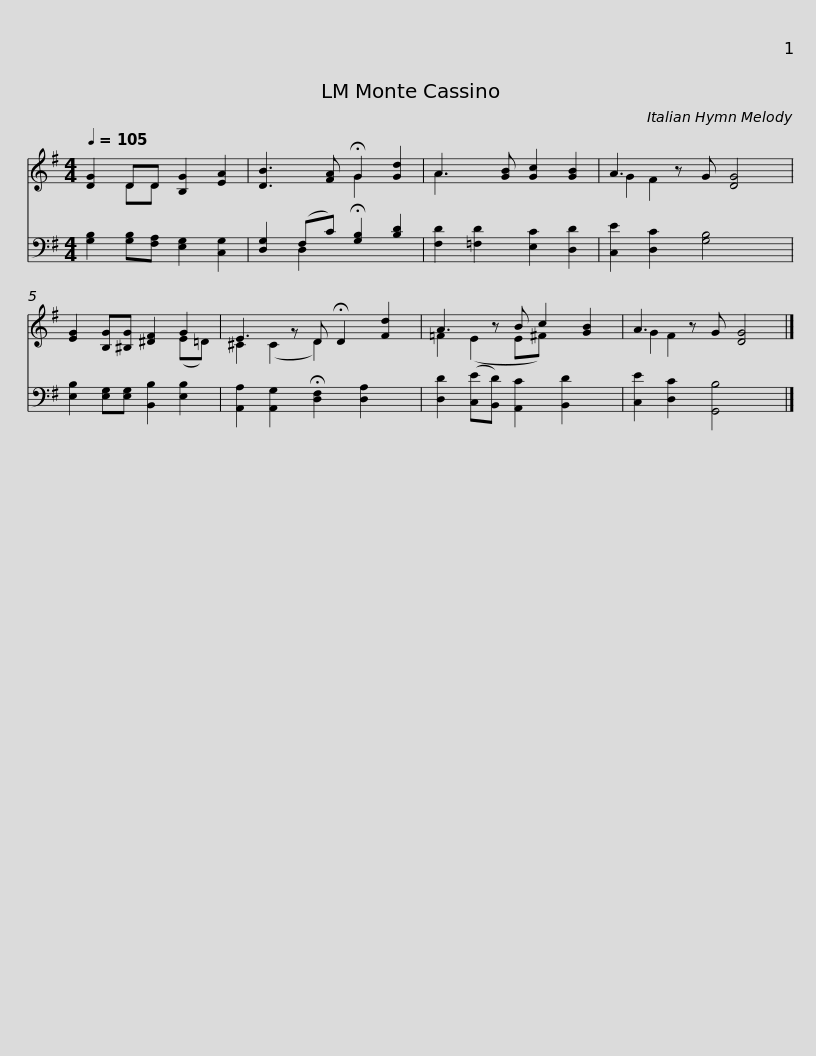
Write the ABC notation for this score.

X:1
%%score ( 1 2 ) ( 3 4 )
L:1/8
Q:1/4=105
M:4/4
I:linebreak $
K:G
V:1 treble
V:2 treble
V:3 bass
V:4 bass
V:1
 [DG]2 DD [B,G]2 [EA]2 | [DB]3 [FA] !fermata!G2 [Gd]2 | A3 [GB] [Gc]2 [GB]2 | A3 z G [DG]4 | [EG]2 [B,G][^B,G] [^DF]2 G2 |$ %5
 E3 z D !fermata!D2 [Fd]2 | A3 z B c2 [GB]2 | A3 z G [DG]4 |] %8
V:2
 x2 DD x4 | x4 G2 x2 | A3 x5 | G2 F2 x5 | x6 (E=D) |$ %5
 ^C2 (C2 D2) x3 | =F2 (E2 E^F) x3 | G2 F2 x5 |] %8
V:3
 [G,B,]2 [G,B,][F,A,] [E,G,]2 [C,G,]2 | [D,G,]2 (F,C) !fermata![G,B,]2 [B,D]2 | [F,D]2 [=F,D]2 [E,C]2 [D,D]2 | [C,E]2 [D,C]2 [G,B,]4 x | [E,B,]2 [E,G,][E,G,] [B,,B,]2 [E,B,]2 |$ %5
 [A,,A,]2 [A,,G,]2 !fermata![D,F,]2 [D,A,]2 x | [D,D]2 ([C,E][B,,D]) [A,,C]2 [B,,D]2 x | [C,E]2 [D,C]2 [G,,B,]4 x |] %8
V:4
 x8 | x2 D,2 x4 | x8 | x9 | x8 |$ %5
 x9 | x9 | x9 |] %8
